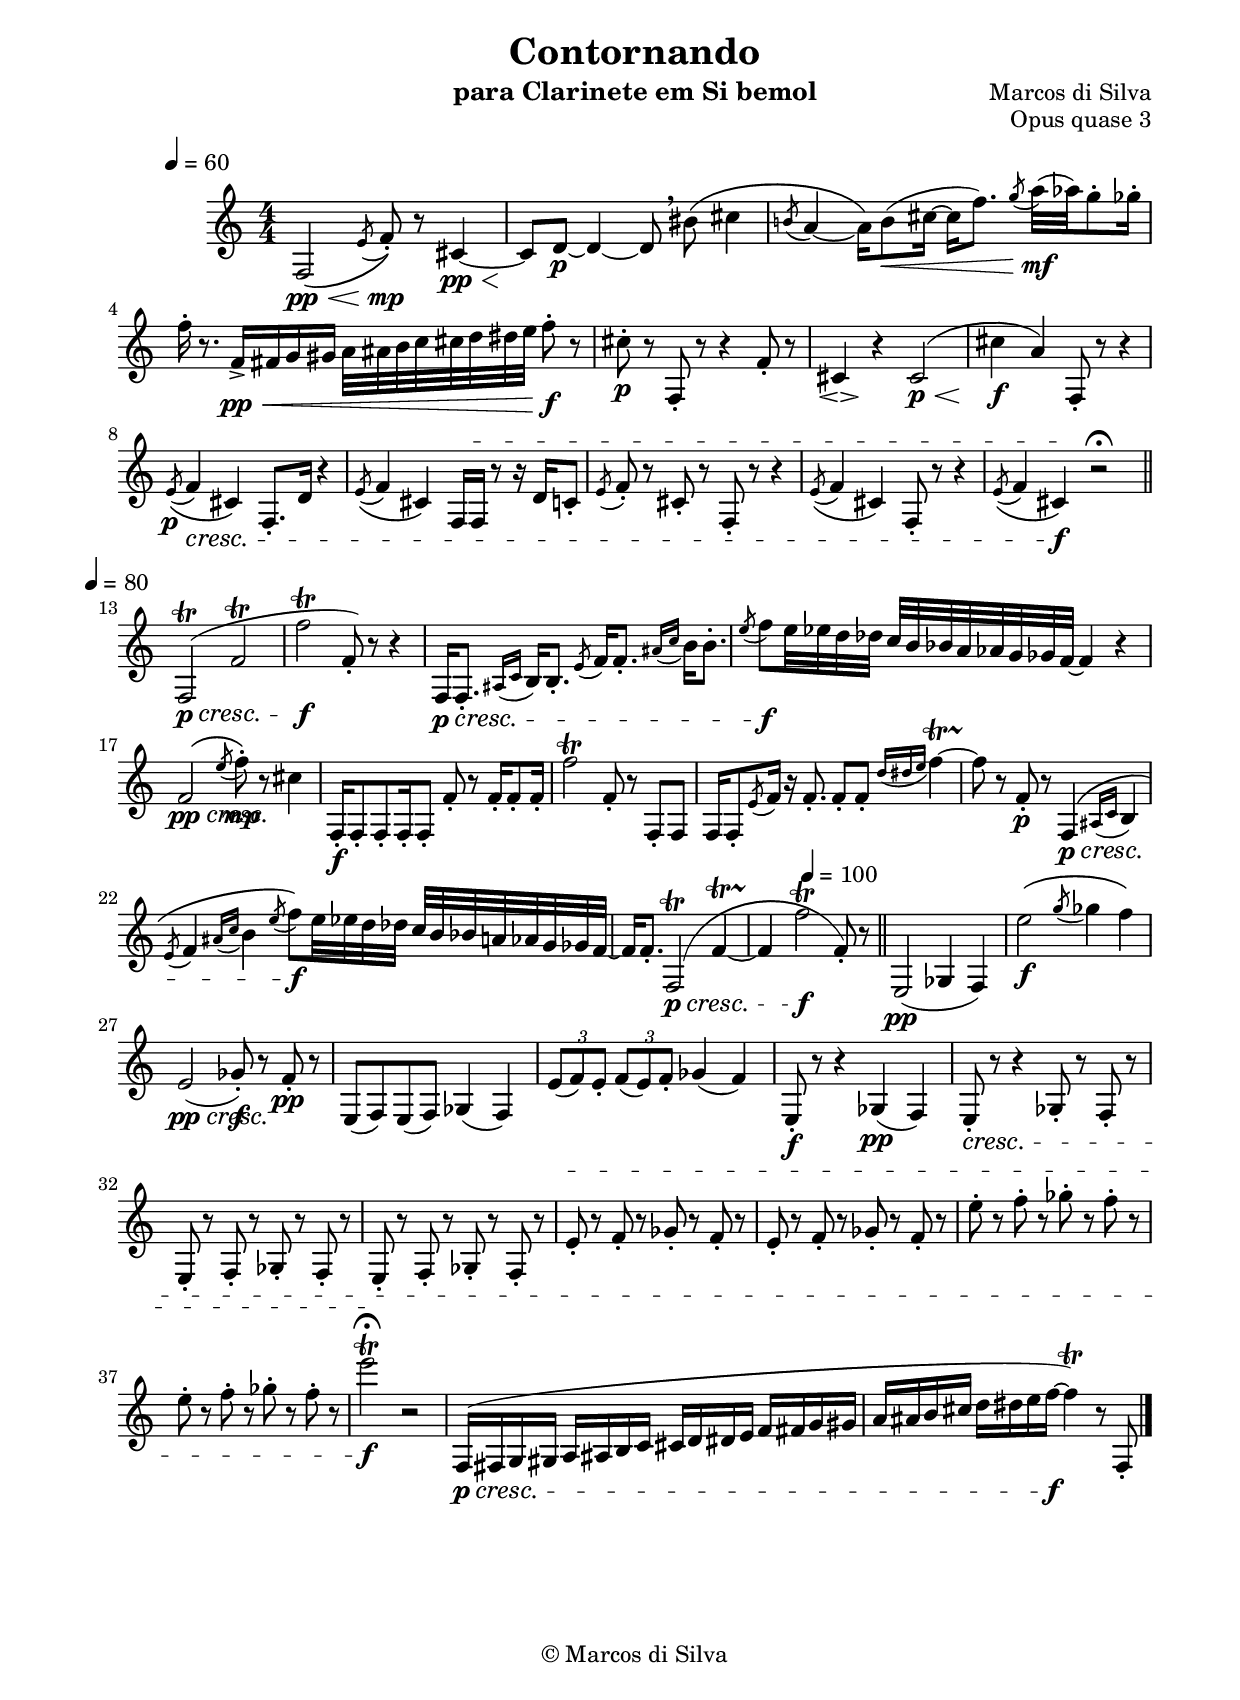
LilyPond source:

\version "2.10.0"

%% variáveis

global = {
  %% segA
  \tempo 4=60
  s1*4/4*12
  \bar "||"
  %% segB
  \tempo 4=80
  s1*4/4*12
  \bar "||"
  %% segC
  \tempo 4=100
  s1*4/4*16
  \bar "|."
}

segA = {
  \textSpannerUp
  \override TextSpanner #'edge-text = #'("accel " . "")
  \relative c {
    %% contorno 1: segmento 1 em 3 notas (apoj). segmento 2 em 2 notas
    f2\pp\<\( \acciaccatura e'8 f8-.\)\mp r cis4~\pp\<
    %% contorno 2: segmento 1 em 3 notas. segmento 2 em 3 notas (apoj).
    cis8\! d~\p d4~ d8 \breathe bis'\( cis4 \acciaccatura b!8 a4~
    %% contorno 3: segmento 1 em 6 notas (ritmo variado e apoj). segmento em 5 notas (ritmo variado).
    a16\) b8\<( cis16~ cis f8.) \acciaccatura g8 a32\mf( aes) g8-. ges16-. f-. r8.
    %% contorno 4: segmento 1 em 12 notas. segmento 2 em 2 notas
    f,16->\pp\< fis g gis a32 ais b c cis d dis e f8-.\f r cis-.\p r
    %% contorno 5: segmento 1 em 2 notas. segmento 2 em 2 notas. notas curtas
    f,,8-. r r4 f'8-. r cis4\espressivo r4
    %% contorno 6: segmento 1 em 2 notas. segmento 2 em 2 notas. notas longas
    cis2\p\<( cis'4\f a)
    %% contorno 7: segmento 1 em 3 notas (apoj). segmento 2 em 2 notas. notas curtas
    \setTextCresc
    f,8-. r r4 \acciaccatura e'8\p\( f4\< cis\)
    %% contorno 8: segmento 1 em 4 notas (uma no meio e apoj). segmento 2 em 2 notas. notas curtas
    f,8.-. d'16 r4 \acciaccatura e8\( f4 cis\)
    %% contorno 9: segmento 1 com repetição da primeira nota. duas no meio e apoj. segmento 2 em 2 notas.
    f,16 f\startTextSpan r8 r16 d' c8-. \acciaccatura e8 f8-. r cis-. r
    %% repetição contorno 7
    f,8-. r r4 \acciaccatura e'8\( f4 cis\)
    f,8-. r r4 \acciaccatura e'8\( f4 cis\f\)\stopTextSpan r2\fermata
  }
}

segB = {
  \textSpannerUp
  \override TextSpanner #'edge-text = #'("accel " . "")
  \relative c {
    %% compasso 13
    %% contorno 10: expandido (fator 2)
    f2\p\<\trill( f'\trill f'\trill\f f,8-.) r r4
    %% contorno 11: expandido (fator 2) 5 notas apoj e uso de motivo ritmico
    f,16\p\< f8.-. \acciaccatura {ais16[ c]} b16 b8.-. \acciaccatura e8 f16 f8.-. \acciaccatura {ais16[ c]} b16 b8.-. \acciaccatura e8 f8\f[ e32 ees d des] c b bes a aes g ges f~ f4 r
    %% repetição contorno 1:
    f2\pp\<\( \acciaccatura e'8 f8-.\)\mp r cis4
    %% contorno 12: usando motivos rítmicos
    f,,16-.\f f8-. f-. f16-. f8-. f'-. r f16-. f8-. f16-. f'2\trill f,8-. r
    %% contorno 13: desenvolvendo motivos rítmicos
    f,8-. f f16 f8-. \acciaccatura e'8 f16 r f8.-. f8-. f-. \acciaccatura { d'16[ dis e] } f4~\startTrillSpan f8\stopTrillSpan r8 f,-.\p r
    %% lembrete: continuar a desenvolver o ritmo.

    %% repetição contorno 11 com notas longas
    f,4\p\<\( \acciaccatura {ais16[ c]} b4 \acciaccatura e8 f4 \acciaccatura {ais16[ c]} b4 \acciaccatura e8 f8\)\f[ e32 ees d des] c b bes a aes g ges f~ f16 f8.-.
    %% repetição contorno 10
    f,2\p\<\trill( f'4~\startTrillSpan f\stopTrillSpan f'2\trill\f f,8-.) r
  }
}

segC = {
  \textSpannerUp
  \override TextSpanner #'edge-text = #'("accel " . "")
  \relative c {
    %% contorno 14: 3 notas (simples)
    e2\pp( ges4 f)
    %% contorno 15: com apoj
    e''2\f\( \acciaccatura g8 ges4 f\)
    %% contorno 16: longo/interrompido
    e,2\pp\<( ges8-.)\f r f-.\pp r
    %% contorno com muitas notas repetidas
    e,8( f) e( f) ges4( f)
    %% contorno com muitas notas repetidas (variado)
    \times 2/3 {e'8( f) e-.} \times 2/3 {f( e) f-.} ges4( f)
    
    %% contorno 17: interrompido/longo
    e,8-.\f r r4 ges4\pp( f)
    %% contorno 18: interrompido
    \setTextCresc
    e8-.\< r r4 ges8-. r f-. r
    %% contorno 19: interrompido 4 notas (repetido)
    e-. r f-. r ges-. r f-. r
    e-. r f-. r ges-. r f-. r
    e'-.\startTextSpan r f-. r ges-. r f-. r
    e-. r f-. r ges-. r f-. r
    e'-. r f-. r ges-. r f-. r
    e-. r f-. r ges-. r f-. r
    e'2\f\stopTextSpan\trill\fermata r
    %% contorno x: final
    f,,,16\p\<( fis g gis a ais b c cis d dis e f fis g gis a ais b cis d dis e f~\f f4)\trill
    r8 f,,-.
  }
}

%% partitura

\book {
  \header {
    title = "Contornando"
    instrument = "para Clarinete em Si bemol"
    opus = "Opus quase 3"
    composer = "Marcos di Silva"
    date = "2007"
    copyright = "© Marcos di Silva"
  }
  \score {
    \new Staff <<
      \set Staff.midiInstrument = "clarinet"
      \global
      {
        \segA
        \segB
        \segC
      }
    >>
    \midi { }
    \layout {
      \context { \Score
                 \override MetronomeMark #'extra-offset = #'(-9 . 0)
                 \override MetronomeMark #'padding = #'3
               }
      \context { \Staff
                 \override TimeSignature #'style = #'numbered
               }
      \context { \Voice
                 \override Glissando #'thickness = #3
                 \override Glissando #'gap = #0.1
               }
      \context {
        \Staff \consists "Horizontal_bracket_engraver"
      }
    }
  }
  \paper {
    #(set-paper-size "a4")
    line-width = 17.5\cm
    bottom-margin = 1.5\cm
    left-margin = 2\cm
    print-page-number = ##t
    ragged-last-bottom = ##t
  }
}
